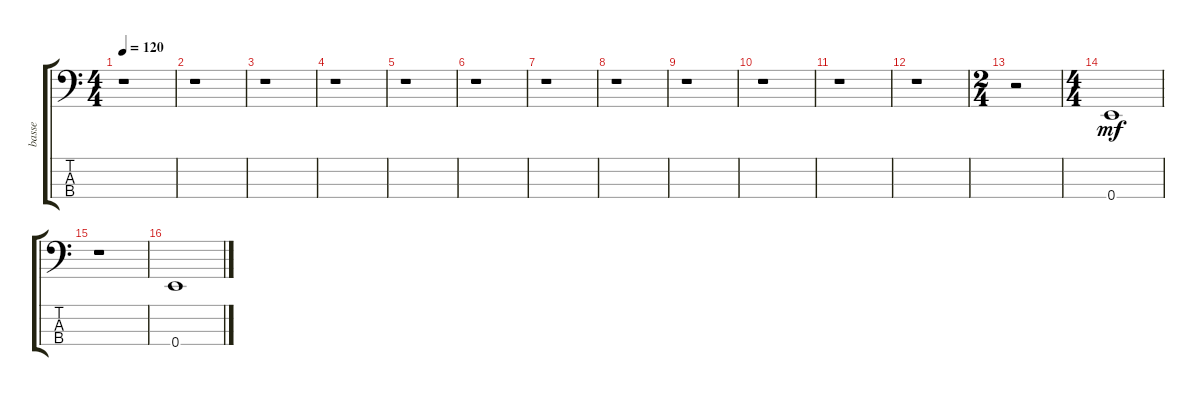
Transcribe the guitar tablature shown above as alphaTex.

\track ("basse" "basse") {instrument fretlessbass}
\staff {score tabs}
\tuning (G2 D2 A1 E1) {hide}
\ts (4 4)
\tempo 120
\clef f4
\ks c
r.1{dy mf} |
r.1 |
r.1 |
r.1 |
r.1 |
r.1 |
r.1 |
r.1 |
r.1 |
r.1 |
r.1 |
r.1 |
\ts (2 4)
r.2 |
\ts (4 4)
0.4.1 |
r.1 |
0.4.1
